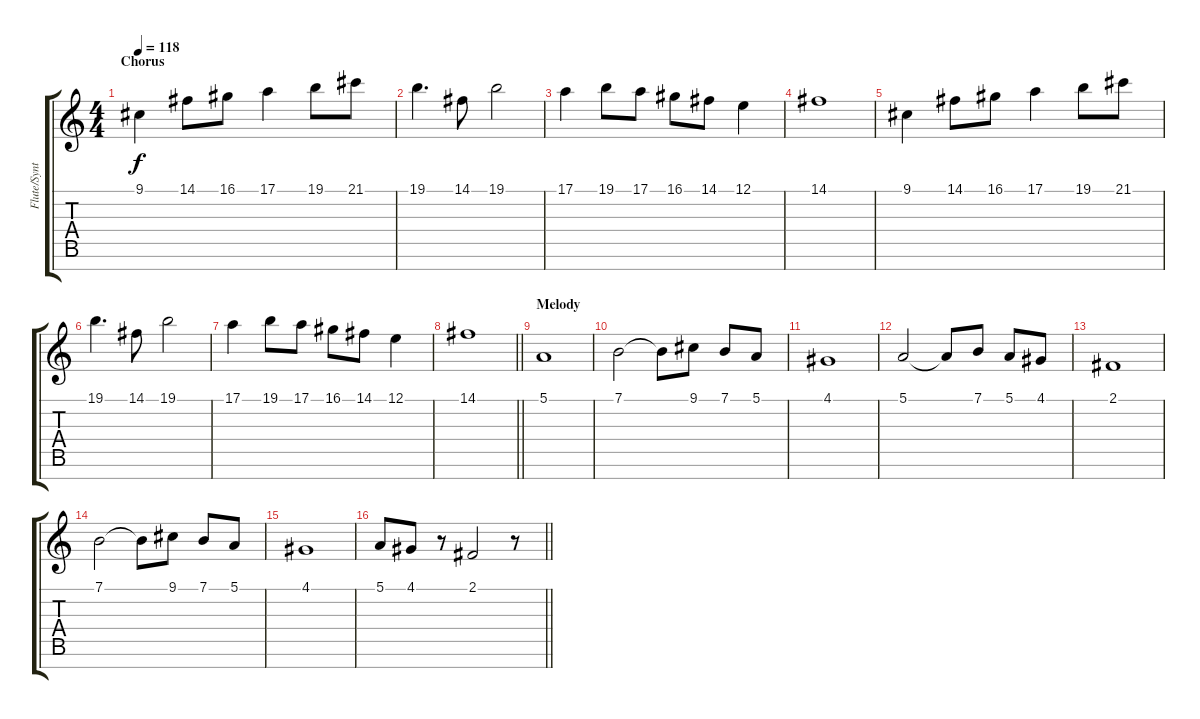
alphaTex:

\track ("Flute/Synth" "Flute/Synt") {instrument flute}
\staff {score tabs}
\tuning (E4 B3 G3 D3 A2 E2 B1) {hide}
\ts (4 4)
\section ("" "Chorus")
\tempo 118
\clef g2
\ks c
9.1.4{dy f} 14.1.8 16.1.8 17.1.4 19.1.8 21.1.8 |
19.1.4{d} 14.1.8 19.1.2 |
17.1.4 19.1.8 17.1.8 16.1.8 14.1.8 12.1.4 |
14.1.1 |
9.1.4 14.1.8 16.1.8 17.1.4 19.1.8 21.1.8 |
19.1.4{d} 14.1.8 19.1.2 |
17.1.4 19.1.8 17.1.8 16.1.8 14.1.8 12.1.4 |
\barLineRight lightlight
14.1.1 |
\section ("" "Melody")
5.1.1{instrument flute} |
7.1.2 7.1{t}.8 9.1.8 7.1.8 5.1.8 |
4.1.1 |
5.1.2 5.1{t}.8 7.1.8 5.1.8 4.1.8 |
2.1.1 |
7.1.2 7.1{t}.8 9.1.8 7.1.8 5.1.8 |
4.1.1 |
\barLineRight lightlight
5.1.8 4.1.8 r.8 2.1.2 r.8
